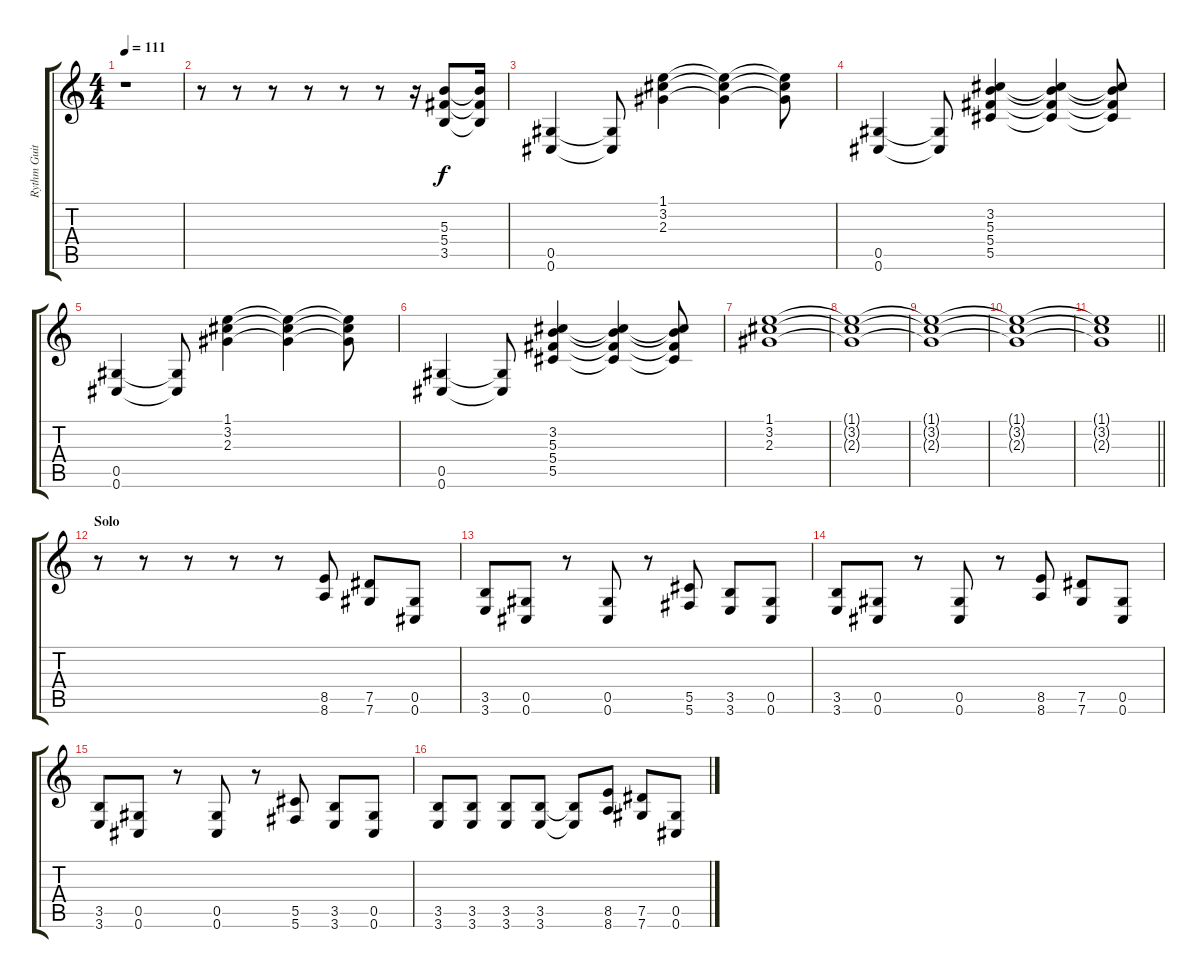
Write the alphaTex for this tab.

\track ("Rythm Guitar" "Rythm Guit") {instrument overdrivenguitar}
\staff {score tabs}
\tuning (Eb4 Bb3 Gb3 Db3 Ab2 Db2) {hide}
\ts (4 4)
\tempo 111
\clef g2
\ks c
r.1{dy f} |
r.8 r.8 r.8 r.8 r.8 r.8 r.16 (5.3 5.4 3.5).8 (5.3{t} 5.4{t} 3.5{t}).16 |
(0.5 0.6).4 (0.5{t} 0.6{t}).8 (1.1 3.2 2.3).4 (1.1{t} 3.2{t} 2.3{t}).4 (1.1{t} 3.2{t} 2.3{t}).8 |
(0.5 0.6).4 (0.5{t} 0.6{t}).8 (3.2 5.3 5.4 5.5).4 (3.2{t} 5.3{t} 5.4{t} 5.5{t}).4 (3.2{t} 5.3{t} 5.4{t} 5.5{t}).8 |
(0.5 0.6).4 (0.5{t} 0.6{t}).8 (1.1 3.2 2.3).4 (1.1{t} 3.2{t} 2.3{t}).4 (1.1{t} 3.2{t} 2.3{t}).8 |
(0.5 0.6).4 (0.5{t} 0.6{t}).8 (3.2 5.3 5.4 5.5).4 (3.2{t} 5.3{t} 5.4{t} 5.5{t}).4 (3.2{t} 5.3{t} 5.4{t} 5.5{t}).8 |
(1.1 3.2 2.3).1{volume 2} |
(1.1{t} 3.2{t} 2.3{t}).1 |
(1.1{t} 3.2{t} 2.3{t}).1 |
(1.1{t} 3.2{t} 2.3{t}).1 |
\barLineRight lightlight
(1.1{t} 3.2{t} 2.3{t}).1 |
\section ("" "Solo")
r.8{volume 16} r.8 r.8 r.8 r.8 (8.5 8.6).8 (7.5 7.6).8 (0.5 0.6).8 |
(3.5 3.6).8 (0.5 0.6).8 r.8 (0.5 0.6).8 r.8 (5.5 5.6).8 (3.5 3.6).8 (0.5 0.6).8 |
(3.5 3.6).8 (0.5 0.6).8 r.8 (0.5 0.6).8 r.8 (8.5 8.6).8 (7.5 7.6).8 (0.5 0.6).8 |
(3.5 3.6).8 (0.5 0.6).8 r.8 (0.5 0.6).8 r.8 (5.5 5.6).8 (3.5 3.6).8 (0.5 0.6).8 |
(3.5 3.6).8 (3.5 3.6).8 (3.5 3.6).8 (3.5 3.6).8 (3.5{t} 3.6{t}).8 (8.5 8.6).8 (7.5 7.6).8 (0.5 0.6).8
